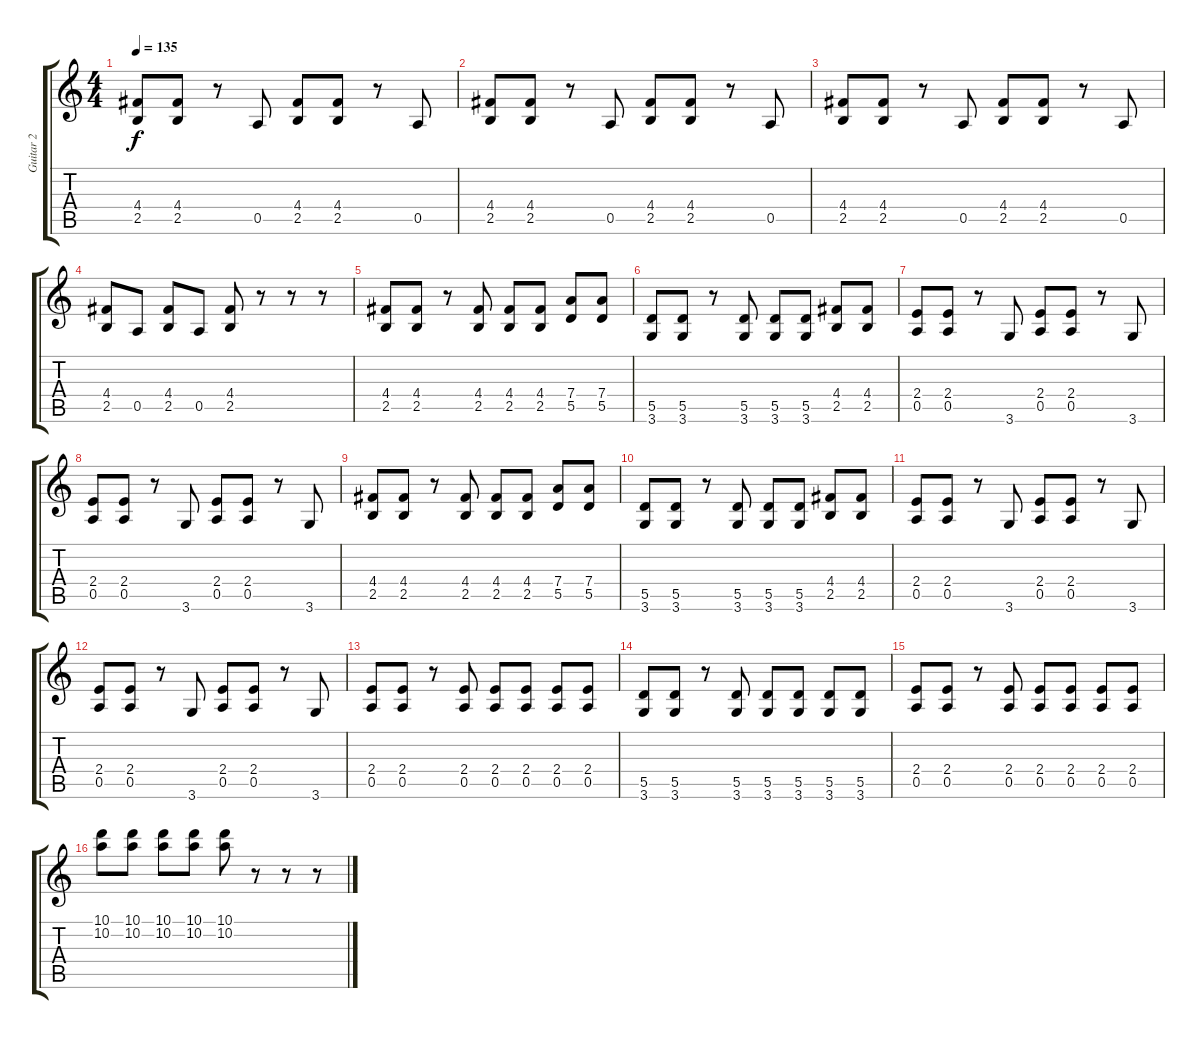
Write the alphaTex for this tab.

\track ("Guitar 2" "Guitar 2") {instrument electricguitarclean}
\staff {score tabs}
\tuning (E4 B3 G3 D3 A2 E2) {hide}
\ts (4 4)
\tempo 135
\clef g2
\ks c
(4.4 2.5).8{dy f} (4.4 2.5).8 r.8 0.5.8 (4.4 2.5).8 (4.4 2.5).8 r.8 0.5.8 |
(4.4 2.5).8 (4.4 2.5).8 r.8 0.5.8 (4.4 2.5).8 (4.4 2.5).8 r.8 0.5.8 |
(4.4 2.5).8 (4.4 2.5).8 r.8 0.5.8 (4.4 2.5).8 (4.4 2.5).8 r.8 0.5.8 |
(4.4 2.5).8 0.5.8 (4.4 2.5).8 0.5.8 (4.4 2.5).8 r.8 r.8 r.8 |
(4.4 2.5).8{volume 6} (4.4 2.5).8 r.8 (4.4 2.5).8 (4.4 2.5).8 (4.4 2.5).8 (7.4 5.5).8 (7.4 5.5).8 |
(5.5 3.6).8 (5.5 3.6).8 r.8 (5.5 3.6).8 (5.5 3.6).8 (5.5 3.6).8 (4.4 2.5).8 (4.4 2.5).8 |
(2.4 0.5).8 (2.4 0.5).8 r.8 3.6.8 (2.4 0.5).8 (2.4 0.5).8 r.8 3.6.8 |
(2.4 0.5).8 (2.4 0.5).8 r.8 3.6.8 (2.4 0.5).8 (2.4 0.5).8 r.8 3.6.8 |
(4.4 2.5).8 (4.4 2.5).8 r.8 (4.4 2.5).8 (4.4 2.5).8 (4.4 2.5).8 (7.4 5.5).8 (7.4 5.5).8 |
(5.5 3.6).8 (5.5 3.6).8 r.8 (5.5 3.6).8 (5.5 3.6).8 (5.5 3.6).8 (4.4 2.5).8 (4.4 2.5).8 |
(2.4 0.5).8 (2.4 0.5).8 r.8 3.6.8 (2.4 0.5).8 (2.4 0.5).8 r.8 3.6.8 |
(2.4 0.5).8 (2.4 0.5).8 r.8 3.6.8 (2.4 0.5).8 (2.4 0.5).8 r.8 3.6.8 |
(2.4 0.5).8 (2.4 0.5).8 r.8 (2.4 0.5).8 (2.4 0.5).8 (2.4 0.5).8 (2.4 0.5).8 (2.4 0.5).8 |
(5.5 3.6).8 (5.5 3.6).8 r.8 (5.5 3.6).8 (5.5 3.6).8 (5.5 3.6).8 (5.5 3.6).8 (5.5 3.6).8 |
(2.4 0.5).8 (2.4 0.5).8 r.8 (2.4 0.5).8 (2.4 0.5).8 (2.4 0.5).8 (2.4 0.5).8 (2.4 0.5).8 |
(10.1 10.2).8 (10.1 10.2).8 (10.1 10.2).8 (10.1 10.2).8 (10.1 10.2).8 r.8 r.8 r.8
